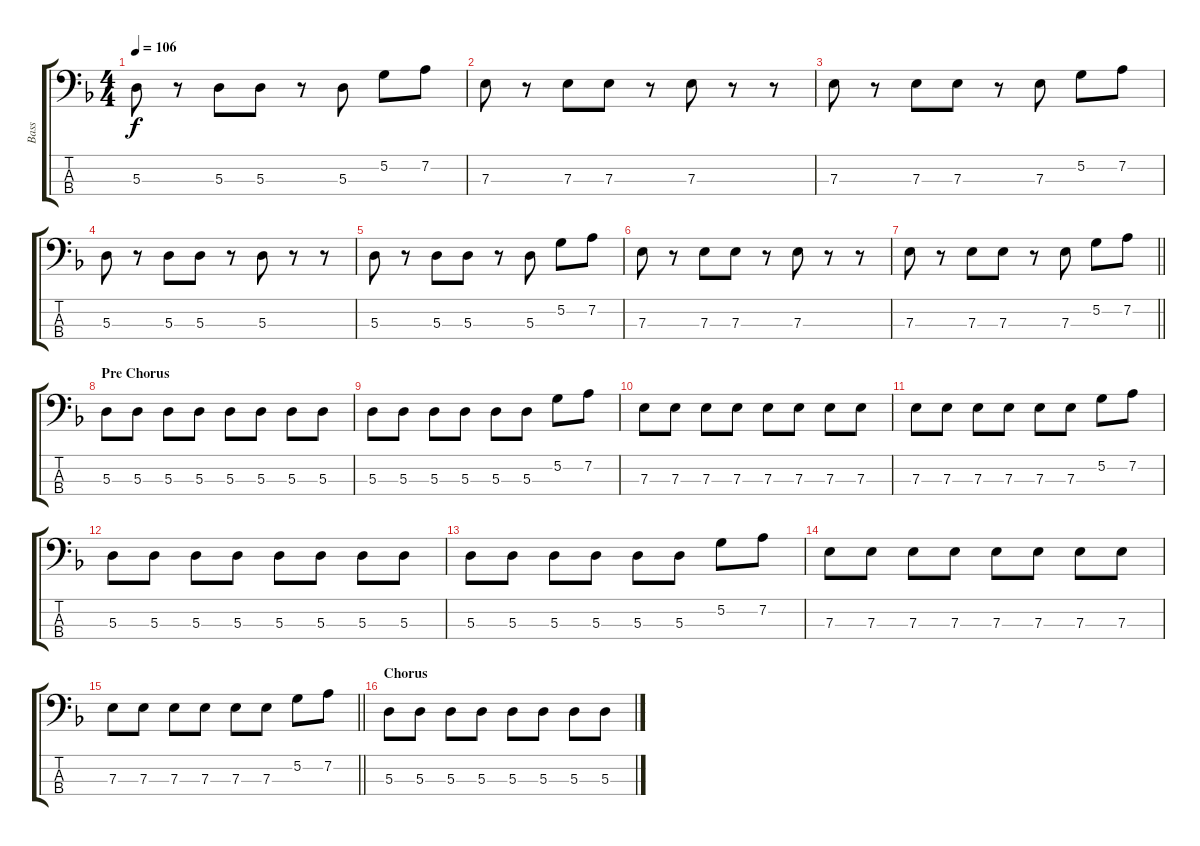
\track ("Bass" "Bass") {instrument electricbassfinger}
\staff {score tabs}
\tuning (G2 D2 A1 E1) {hide}
\ts (4 4)
\tempo 106
\clef f4
\ks dminor
5.3.8{dy f} r.8 5.3.8 5.3.8 r.8 5.3.8 5.2.8 7.2.8 |
7.3.8 r.8 7.3.8 7.3.8 r.8 7.3.8 r.8 r.8 |
7.3.8 r.8 7.3.8 7.3.8 r.8 7.3.8 5.2.8 7.2.8 |
5.3.8 r.8 5.3.8 5.3.8 r.8 5.3.8 r.8 r.8 |
5.3.8 r.8 5.3.8 5.3.8 r.8 5.3.8 5.2.8 7.2.8 |
7.3.8 r.8 7.3.8 7.3.8 r.8 7.3.8 r.8 r.8 |
\barLineRight lightlight
7.3.8 r.8 7.3.8 7.3.8 r.8 7.3.8 5.2.8 7.2.8 |
\section ("" "Pre Chorus")
5.3.8 5.3.8 5.3.8 5.3.8 5.3.8 5.3.8 5.3.8 5.3.8 |
5.3.8 5.3.8 5.3.8 5.3.8 5.3.8 5.3.8 5.2.8 7.2.8 |
7.3.8 7.3.8 7.3.8 7.3.8 7.3.8 7.3.8 7.3.8 7.3.8 |
7.3.8 7.3.8 7.3.8 7.3.8 7.3.8 7.3.8 5.2.8 7.2.8 |
5.3.8 5.3.8 5.3.8 5.3.8 5.3.8 5.3.8 5.3.8 5.3.8 |
5.3.8 5.3.8 5.3.8 5.3.8 5.3.8 5.3.8 5.2.8 7.2.8 |
7.3.8 7.3.8 7.3.8 7.3.8 7.3.8 7.3.8 7.3.8 7.3.8 |
\barLineRight lightlight
7.3.8 7.3.8 7.3.8 7.3.8 7.3.8 7.3.8 5.2.8 7.2.8 |
\section ("" "Chorus")
5.3.8 5.3.8 5.3.8 5.3.8 5.3.8 5.3.8 5.3.8 5.3.8
